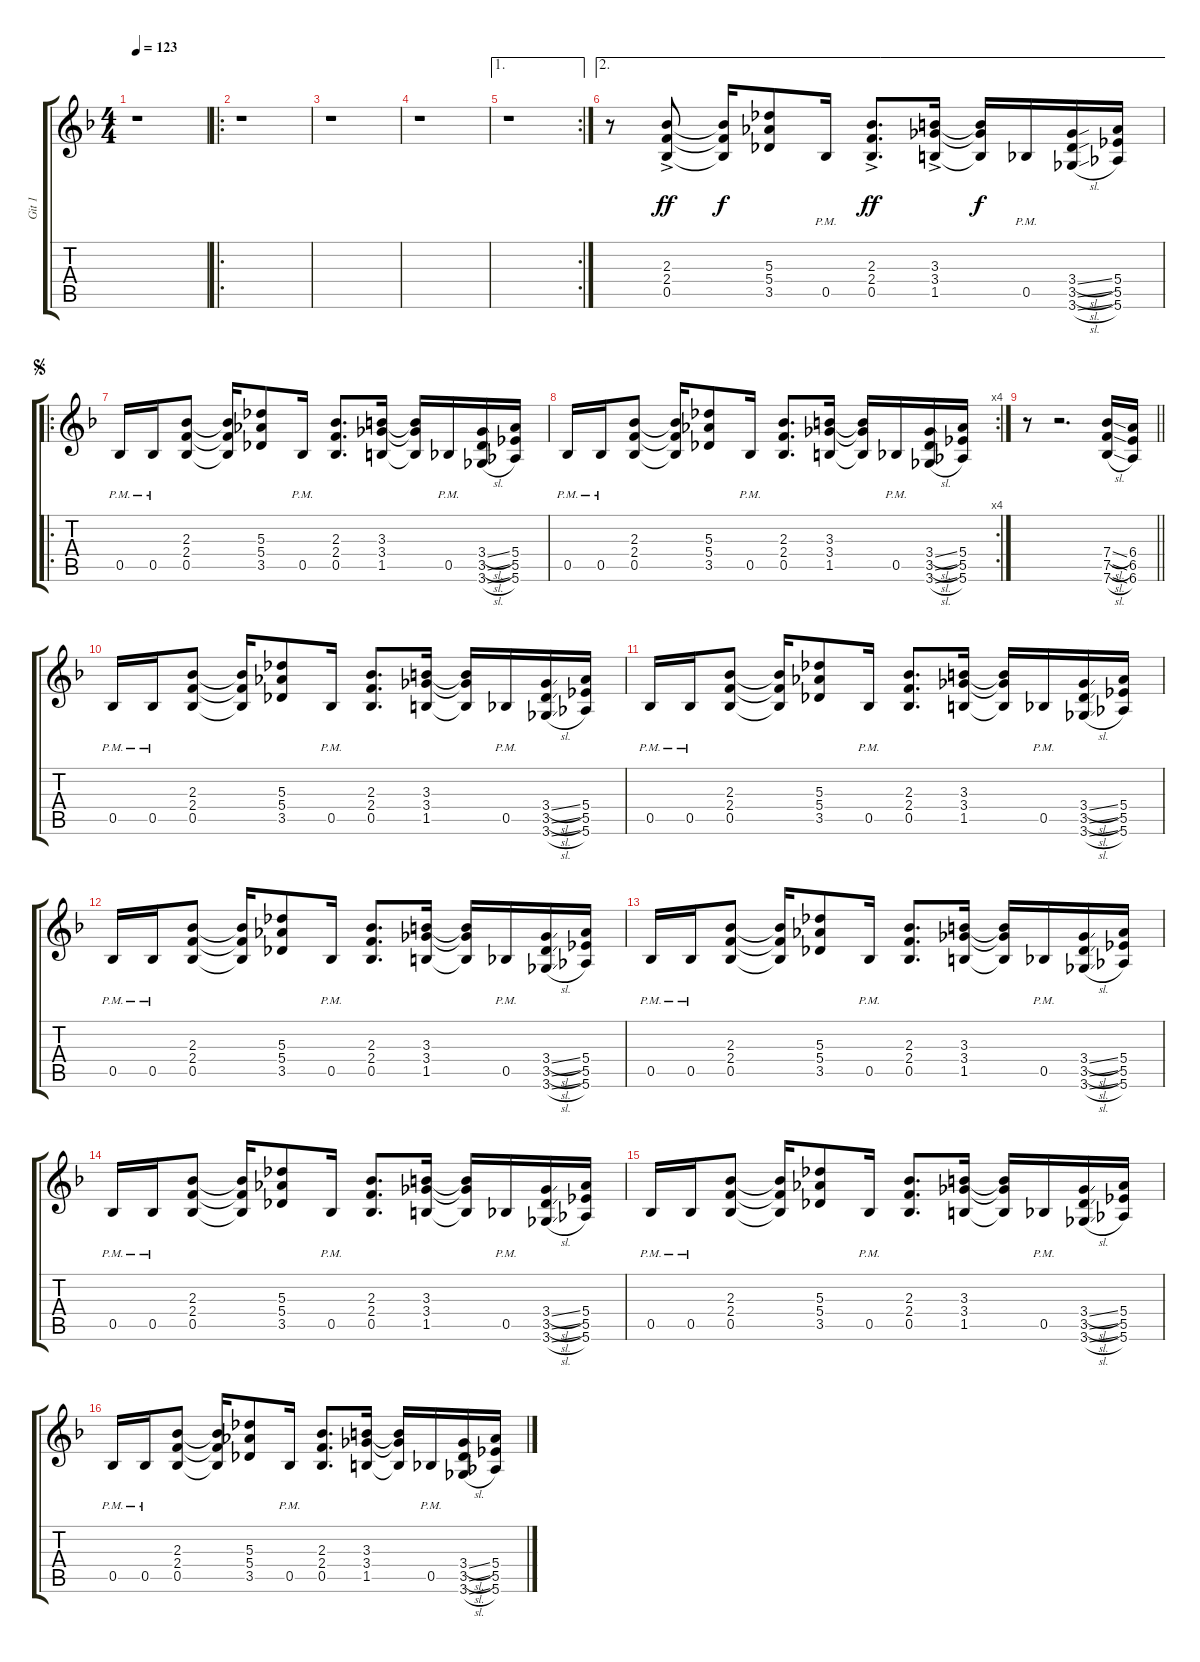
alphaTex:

\track ("Git 1" "Git 1") {instrument distortionguitar}
\staff {score tabs}
\tuning (F4 C4 Ab3 Eb3 Bb2 Eb2) {hide}
\ts (4 4)
\tempo 123
\clef g2
\ks f
r.1{dy ff instrument distortionguitar} |
\ro
r.1 |
r.1 |
r.1 |
\ae 1
\rc 2
r.1 |
\ae 2
r.8 (2.3{ac} 2.4{ac} 0.5{ac}).8 (2.3{t} 2.4{t} 0.5{t}).16{dy f} (5.3 5.4 3.5).8 0.5{pm}.16 (2.3{ac} 2.4{ac} 0.5{ac}).8{d dy ff} (3.3{ac} 3.4{ac} 1.5{ac}).16 (3.3{t} 3.4{t} 1.5{t}).16{dy f} 0.5{pm}.16 (3.4{sl} 3.5{sl} 3.6{sl}).16 (5.4 5.5 5.6).16 |
\ro
\jump segno
0.5{pm}.16 0.5{pm}.16 (2.3 2.4 0.5).8 (2.3{t} 2.4{t} 0.5{t}).16 (5.3 5.4 3.5).8 0.5{pm}.16 (2.3 2.4 0.5).8{d} (3.3 3.4 1.5).16 (3.3{t} 3.4{t} 1.5{t}).16 0.5{pm}.16 (3.4{sl} 3.5{sl} 3.6{sl}).16 (5.4 5.5 5.6).16 |
\rc 4
0.5{pm}.16 0.5{pm}.16 (2.3 2.4 0.5).8 (2.3{t} 2.4{t} 0.5{t}).16 (5.3 5.4 3.5).8 0.5{pm}.16 (2.3 2.4 0.5).8{d} (3.3 3.4 1.5).16 (3.3{t} 3.4{t} 1.5{t}).16 0.5{pm}.16 (3.4{sl} 3.5{sl} 3.6{sl}).16 (5.4 5.5 5.6).16 |
\barLineRight lightlight
r.8 r.2{d} (7.4{sl} 7.5{sl} 7.6{sl}).16 (6.4 6.5 6.6).16 |
0.5{pm}.16 0.5{pm}.16 (2.3 2.4 0.5).8 (2.3{t} 2.4{t} 0.5{t}).16 (5.3 5.4 3.5).8 0.5{pm}.16 (2.3 2.4 0.5).8{d} (3.3 3.4 1.5).16 (3.3{t} 3.4{t} 1.5{t}).16 0.5{pm}.16 (3.4{sl} 3.5{sl} 3.6{sl}).16 (5.4 5.5 5.6).16 |
0.5{pm}.16 0.5{pm}.16 (2.3 2.4 0.5).8 (2.3{t} 2.4{t} 0.5{t}).16 (5.3 5.4 3.5).8 0.5{pm}.16 (2.3 2.4 0.5).8{d} (3.3 3.4 1.5).16 (3.3{t} 3.4{t} 1.5{t}).16 0.5{pm}.16 (3.4{sl} 3.5{sl} 3.6{sl}).16 (5.4 5.5 5.6).16 |
0.5{pm}.16 0.5{pm}.16 (2.3 2.4 0.5).8 (2.3{t} 2.4{t} 0.5{t}).16 (5.3 5.4 3.5).8 0.5{pm}.16 (2.3 2.4 0.5).8{d} (3.3 3.4 1.5).16 (3.3{t} 3.4{t} 1.5{t}).16 0.5{pm}.16 (3.4{sl} 3.5{sl} 3.6{sl}).16 (5.4 5.5 5.6).16 |
0.5{pm}.16 0.5{pm}.16 (2.3 2.4 0.5).8 (2.3{t} 2.4{t} 0.5{t}).16 (5.3 5.4 3.5).8 0.5{pm}.16 (2.3 2.4 0.5).8{d} (3.3 3.4 1.5).16 (3.3{t} 3.4{t} 1.5{t}).16 0.5{pm}.16 (3.4{sl} 3.5{sl} 3.6{sl}).16 (5.4 5.5 5.6).16 |
0.5{pm}.16 0.5{pm}.16 (2.3 2.4 0.5).8 (2.3{t} 2.4{t} 0.5{t}).16 (5.3 5.4 3.5).8 0.5{pm}.16 (2.3 2.4 0.5).8{d} (3.3 3.4 1.5).16 (3.3{t} 3.4{t} 1.5{t}).16 0.5{pm}.16 (3.4{sl} 3.5{sl} 3.6{sl}).16 (5.4 5.5 5.6).16 |
0.5{pm}.16 0.5{pm}.16 (2.3 2.4 0.5).8 (2.3{t} 2.4{t} 0.5{t}).16 (5.3 5.4 3.5).8 0.5{pm}.16 (2.3 2.4 0.5).8{d} (3.3 3.4 1.5).16 (3.3{t} 3.4{t} 1.5{t}).16 0.5{pm}.16 (3.4{sl} 3.5{sl} 3.6{sl}).16 (5.4 5.5 5.6).16 |
0.5{pm}.16 0.5{pm}.16 (2.3 2.4 0.5).8 (2.3{t} 2.4{t} 0.5{t}).16 (5.3 5.4 3.5).8 0.5{pm}.16 (2.3 2.4 0.5).8{d} (3.3 3.4 1.5).16 (3.3{t} 3.4{t} 1.5{t}).16 0.5{pm}.16 (3.4{sl} 3.5{sl} 3.6{sl}).16 (5.4 5.5 5.6).16
